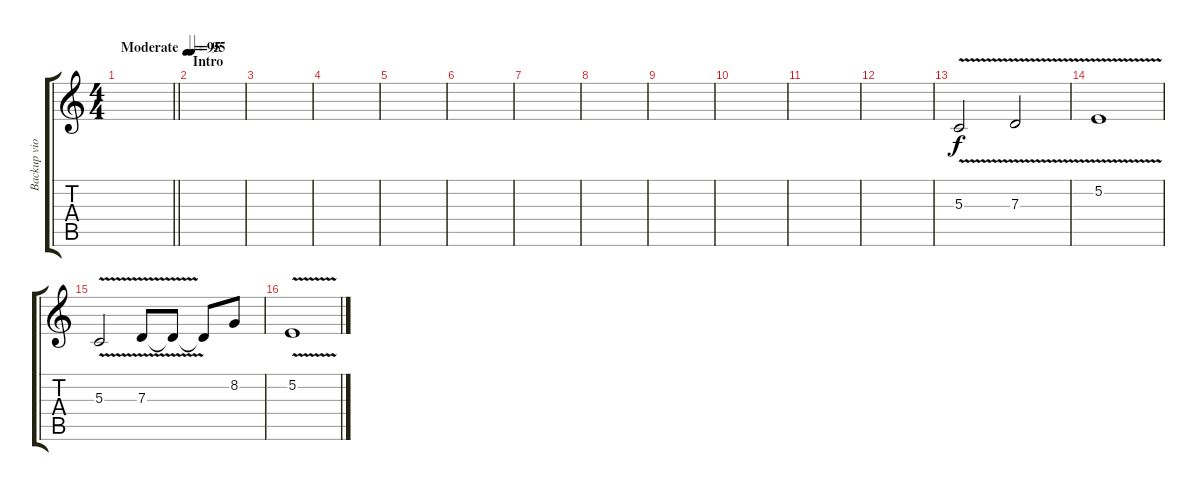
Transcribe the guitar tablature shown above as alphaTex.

\track ("Backup violin" "Backup vio") {instrument violin}
\staff {score tabs}
\tuning (E4 B3 G3 D3 A2 E2) {hide}
\ts (4 4)
\tempo (95 "Moderate")
\clef g2
\barLineRight lightlight
\ks c
|
\section ("" "Intro")
\tempo 95
|
|
|
|
|
|
|
|
|
|
|
5.3{v}.2 7.3{v}.2 |
5.2{v}.1 |
5.3{v}.2 7.3{v}.8 7.3{t}.8 7.3{t}.8 8.2.8 |
5.2{v}.1
